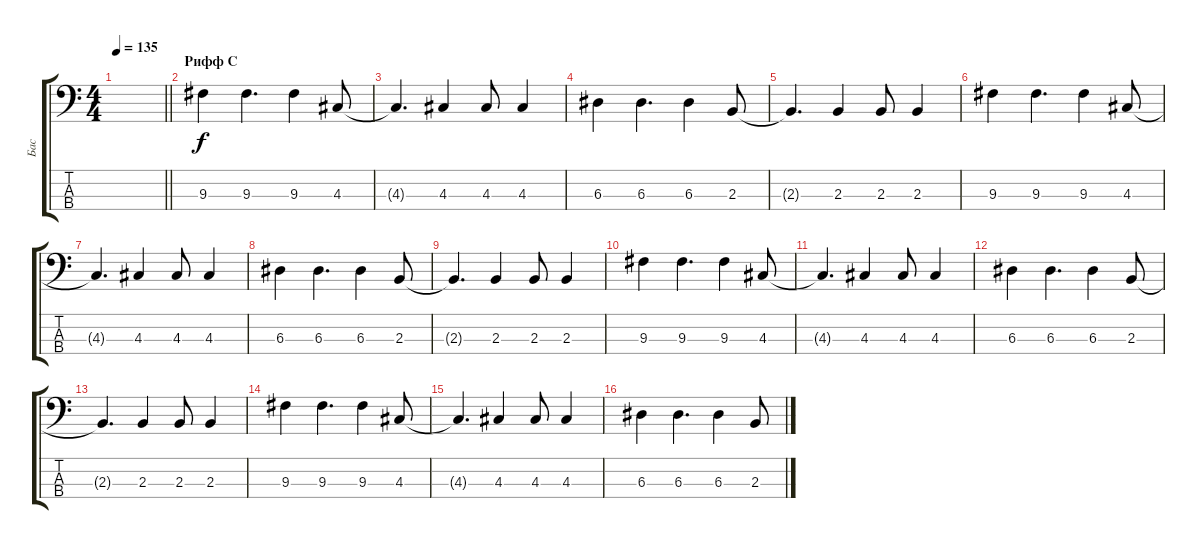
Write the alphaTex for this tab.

\track ("Бас" "Бас") {instrument electricbasspick}
\staff {score tabs}
\tuning (G2 D2 A1 E1) {hide}
\ts (4 4)
\tempo 135
\clef f4
\barLineRight lightlight
\ks c
|
\section ("" "Рифф С")
9.3.4 9.3.4{d} 9.3.4 4.3.8 |
4.3{t}.4{d} 4.3.4 4.3.8 4.3.4 |
6.3.4 6.3.4{d} 6.3.4 2.3.8 |
2.3{t}.4{d} 2.3.4 2.3.8 2.3.4 |
9.3.4 9.3.4{d} 9.3.4 4.3.8 |
4.3{t}.4{d} 4.3.4 4.3.8 4.3.4 |
6.3.4 6.3.4{d} 6.3.4 2.3.8 |
2.3{t}.4{d} 2.3.4 2.3.8 2.3.4 |
9.3.4 9.3.4{d} 9.3.4 4.3.8 |
4.3{t}.4{d} 4.3.4 4.3.8 4.3.4 |
6.3.4 6.3.4{d} 6.3.4 2.3.8 |
2.3{t}.4{d} 2.3.4 2.3.8 2.3.4 |
9.3.4 9.3.4{d} 9.3.4 4.3.8 |
4.3{t}.4{d} 4.3.4 4.3.8 4.3.4 |
6.3.4 6.3.4{d} 6.3.4 2.3.8
